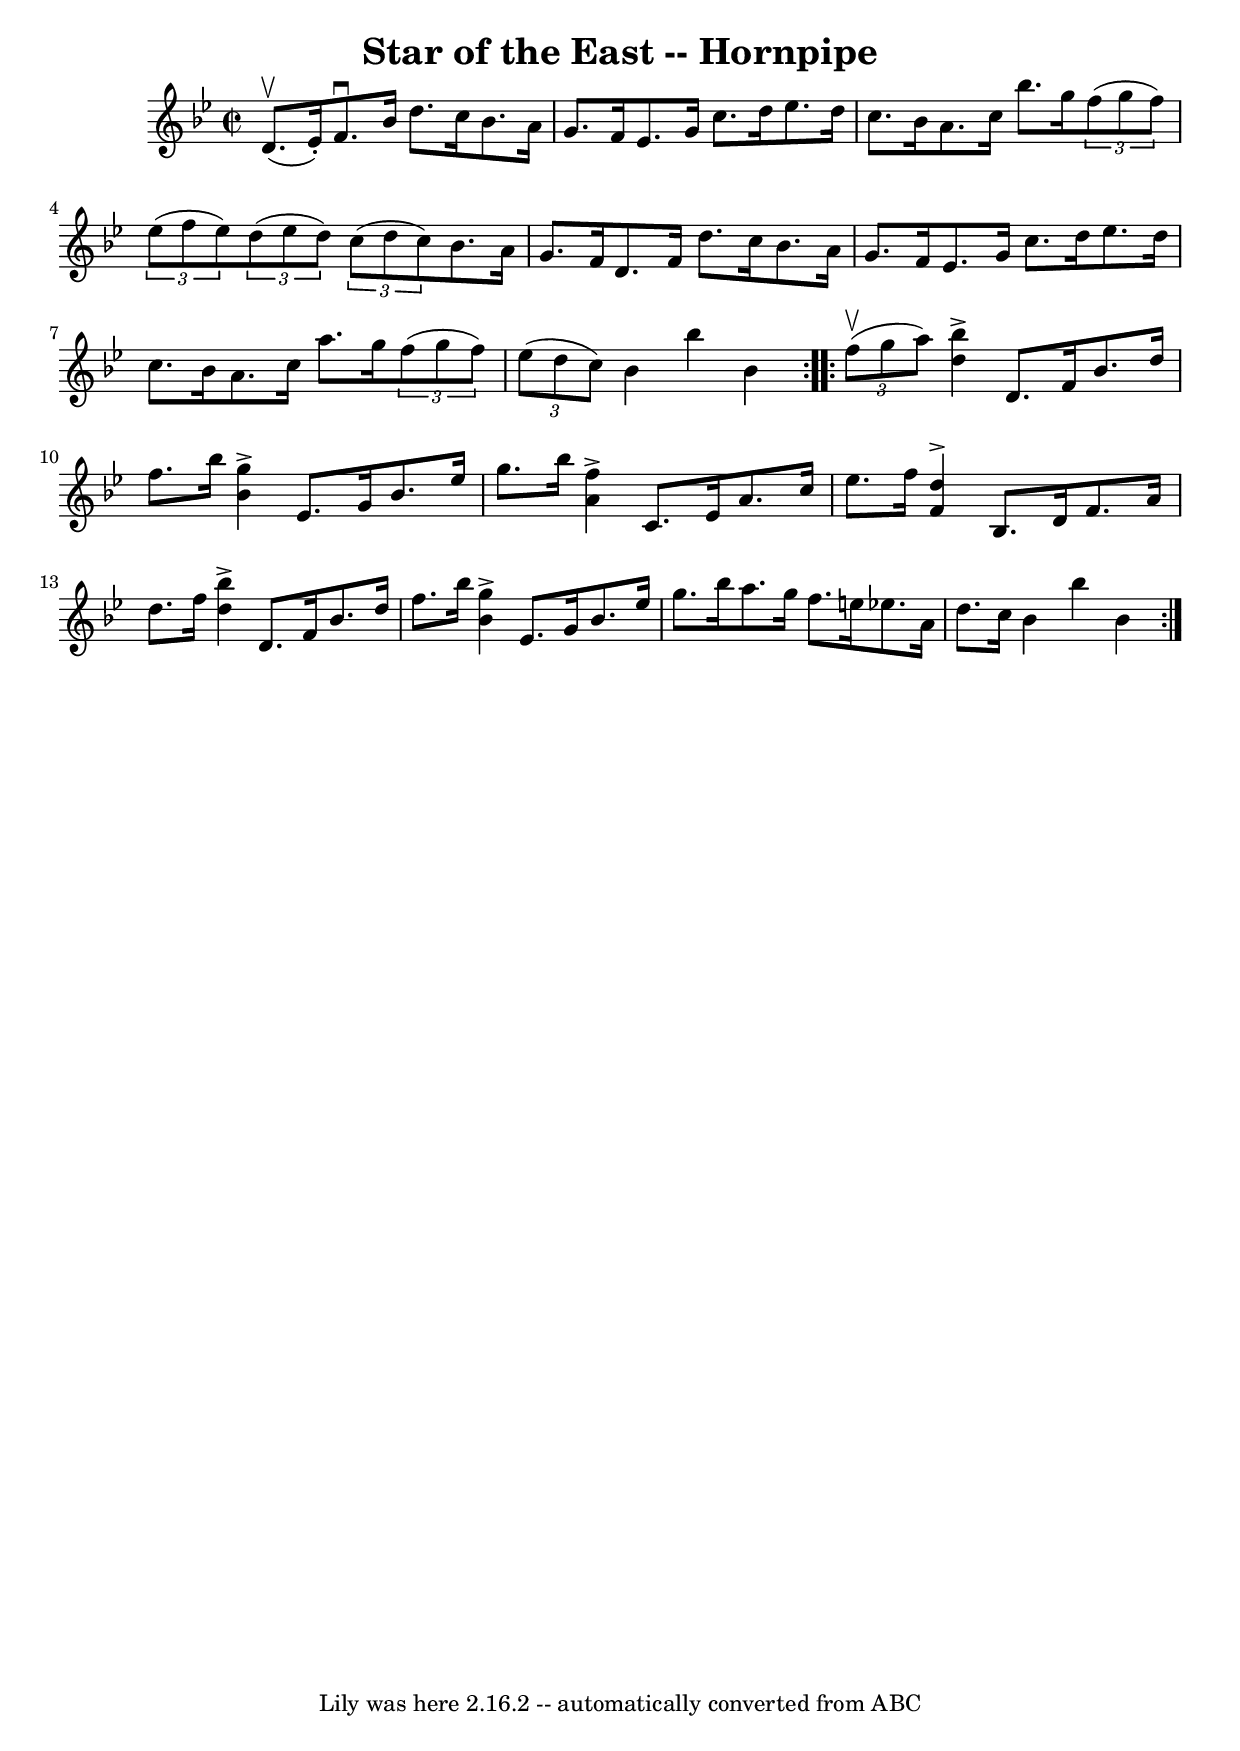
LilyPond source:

\version "2.7.40"
\include "Mammoth.ily"
\header {
	%% book = "Cole's 1000 Fiddle Tunes"
	crossRefNumber = "1"
	footnotes = ""
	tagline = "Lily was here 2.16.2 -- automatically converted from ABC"
	title = "Star of the East -- Hornpipe"
}
voicedefault =  {
\set Score.defaultBarType = "empty"

\repeat volta 2 {
\override Staff.TimeSignature #'style = #'C
 \time 2/2 \key bes \major d'8. (^\upbow ees'16 -.) |
 f'8. 
^\downbow bes'16 d''8. c''16 bes'8. a'16 g'8. f'16  
|
 ees'8. g'16 c''8. d''16 ees''8. d''16 c''8.    
bes'16  |
 a'8. c''16 bes''8. g''16    \times 2/3 { f''8 (
 g''8 f''8) }   \times 2/3 { ees''8 (f''8 ees''8) } |
  
 \times 2/3 { d''8 (ees''8 d''8) }   \times 2/3 { c''8 (d''8    
c''8) } bes'8. a'16 g'8. f'16  |
 d'8. f'16 d''8. 
 c''16 bes'8. a'16 g'8. f'16  |
 ees'8. g'16 c''8.  
 d''16 ees''8. d''16 c''8. bes'16  |
 a'8. c''16    
a''8. g''16    \times 2/3 { f''8 (g''8 f''8) }   \times 2/3 {   
ees''8 (d''8 c''8) } |
 bes'4 bes''4 bes'4  }     
\repeat volta 2 {   \times 2/3 { f''8 (^\upbow g''8 a''8) } |
  
 << bes''4^\accent d''4   >> d'8. f'16 bes'8. d''16 f''8.    
bes''16  |
   << g''4^\accent bes'4   >> ees'8. g'16 bes'8.    
ees''16 g''8. bes''16  |
     << f''4^\accent a'4   >> c'8.    
ees'16 a'8. c''16 ees''8. f''16  |
   << d''4^\accent   
f'4   >> bes8. d'16 f'8. a'16 d''8. f''16  |
     <<   
bes''4^\accent d''4   >> d'8. f'16 bes'8. d''16 f''8. bes''16 
 |
   << g''4^\accent bes'4   >> ees'8. g'16 bes'8. ees''16 
 g''8. bes''16  |
 a''8. g''16 f''8. e''16 ees''!8.  
 a'16 d''8. c''16  |
 bes'4 bes''4 bes'4  }   
}

\score{
    <<

	\context Staff="default"
	{
	    \voicedefault 
	}

    >>
	\layout {
	}
	\midi {}
}
